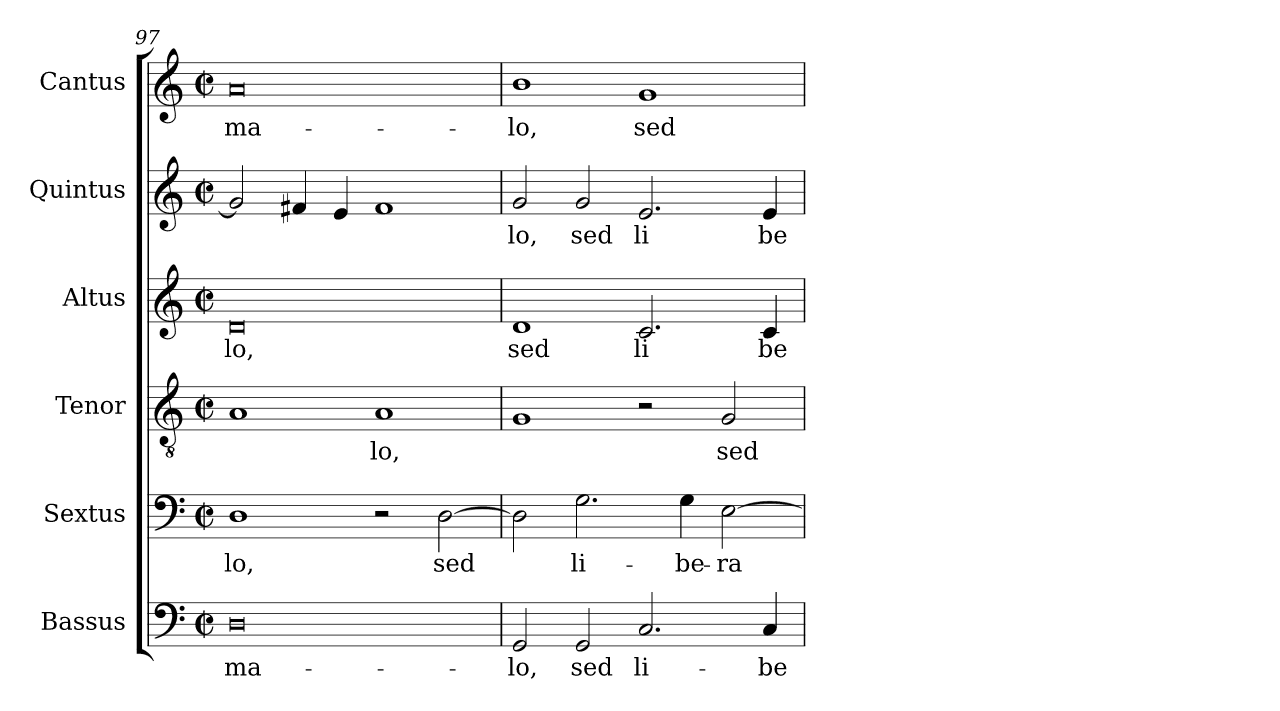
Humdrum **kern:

**kern	**text	**kern	**text	**kern	**text	**kern	**text	**kern	**text	**kern	**text
*part6	*part6	*part5	*part5	*part4	*part4	*part3	*part3	*part2	*part2	*part1	*part1
*staff6	*staff6	*staff5	*staff5	*staff4	*staff4	*staff3	*staff3	*staff2	*staff2	*staff1	*staff1
*I"Bassus	*	*I"Sextus	*	*I"Tenor	*	*I"Altus	*	*I"Quintus	*	*I"Cantus	*
!!LO:PB:g=z
*clefF4	*	*clefF4	*	*clefGv2	*	*clefG2	*	*clefG2	*	*clefG2	*
*k[]	*	*k[]	*	*k[]	*	*k[]	*	*k[]	*	*k[]	*
*C:	*	*C:	*	*C:	*	*C:	*	*C:	*	*C:	*
*M2/2	*	*M2/2	*	*M2/2	*	*M2/2	*	*M2/2	*	*M2/2	*
*met(c|)	*	*met(c|)	*	*met(c|)	*	*met(c|)	*	*met(c|)	*	*met(c|)	*
=97	=97	=97	=97	=97	=97	=97	=97	=97	=97	=97	=97
!	!LO:LY:b:cj	!	!LO:LY:b:cj	!	!LO:LY:b:cj	!	!LO:LY:b:cj	!	!LO:LY:b:cj	!	!LO:LY:b:cj
0D	ma-	1D	lo,	1A	.	0d	lo,	2g/]	.	0a	ma-
!	!	!	!	!	!	!	!	!	!LO:LY:b:cj	!	!
.	.	.	.	.	.	.	.	4f#X/	.	.	.
!	!	!	!	!	!	!	!	!	!LO:LY:b:cj	!	!
.	.	.	.	.	.	.	.	4e/	.	.	.
!	!	!	!	!	!LO:LY:b:cj	!	!	!	!LO:LY:b:cj	!	!
.	.	2r	.	1A	lo,	.	.	1f#	.	.	.
!	!	!	!LO:LY:b:cj	!	!	!	!	!	!	!	!
.	.	[>2D\	sed	.	.	.	.	.	.	.	.
=98	=98	=98	=98	=98	=98	=98	=98	=98	=98	=98	=98
!	!LO:LY:b:cj	!	!LO:LY:b:cj	!	!LO:LY:b:cj	!	!LO:LY:b:cj	!	!LO:LY:b:cj	!	!LO:LY:b:cj
2GG/	-lo,	2D\]	.	1G	.	1d	sed	2g/	lo,	1b	-lo,
!	!LO:LY:b:cj	!	!LO:LY:b:cj	!	!	!	!	!	!LO:LY:b:cj	!	!
2GG/	sed	2.G\	li-	.	.	.	.	2g/	sed	.	.
!	!LO:LY:b:cj	!	!	!	!	!	!LO:LY:b:cj	!	!LO:LY:b:cj	!	!LO:LY:b:cj
2.C/	li-	.	.	2r	.	2.c/	li	2.e/	li	1g	sed
!	!	!	!LO:LY:b:cj	!	!	!	!	!	!	!	!
.	.	4G\	-be-	.	.	.	.	.	.	.	.
!	!	!	!LO:LY:b:cj	!	!LO:LY:b:cj	!	!	!	!	!	!
.	.	[>2E\	-ra	2G/	sed	.	.	.	.	.	.
!	!LO:LY:b:cj	!	!	!	!	!	!LO:LY:b:cj	!	!LO:LY:b:cj	!	!
4C/	-be-	.	.	.	.	4c/	be	4e/	be	.	.
=	=	=	=	=	=	=	=	=	=	=	=
*-	*-	*-	*-	*-	*-	*-	*-	*-	*-	*-	*-
